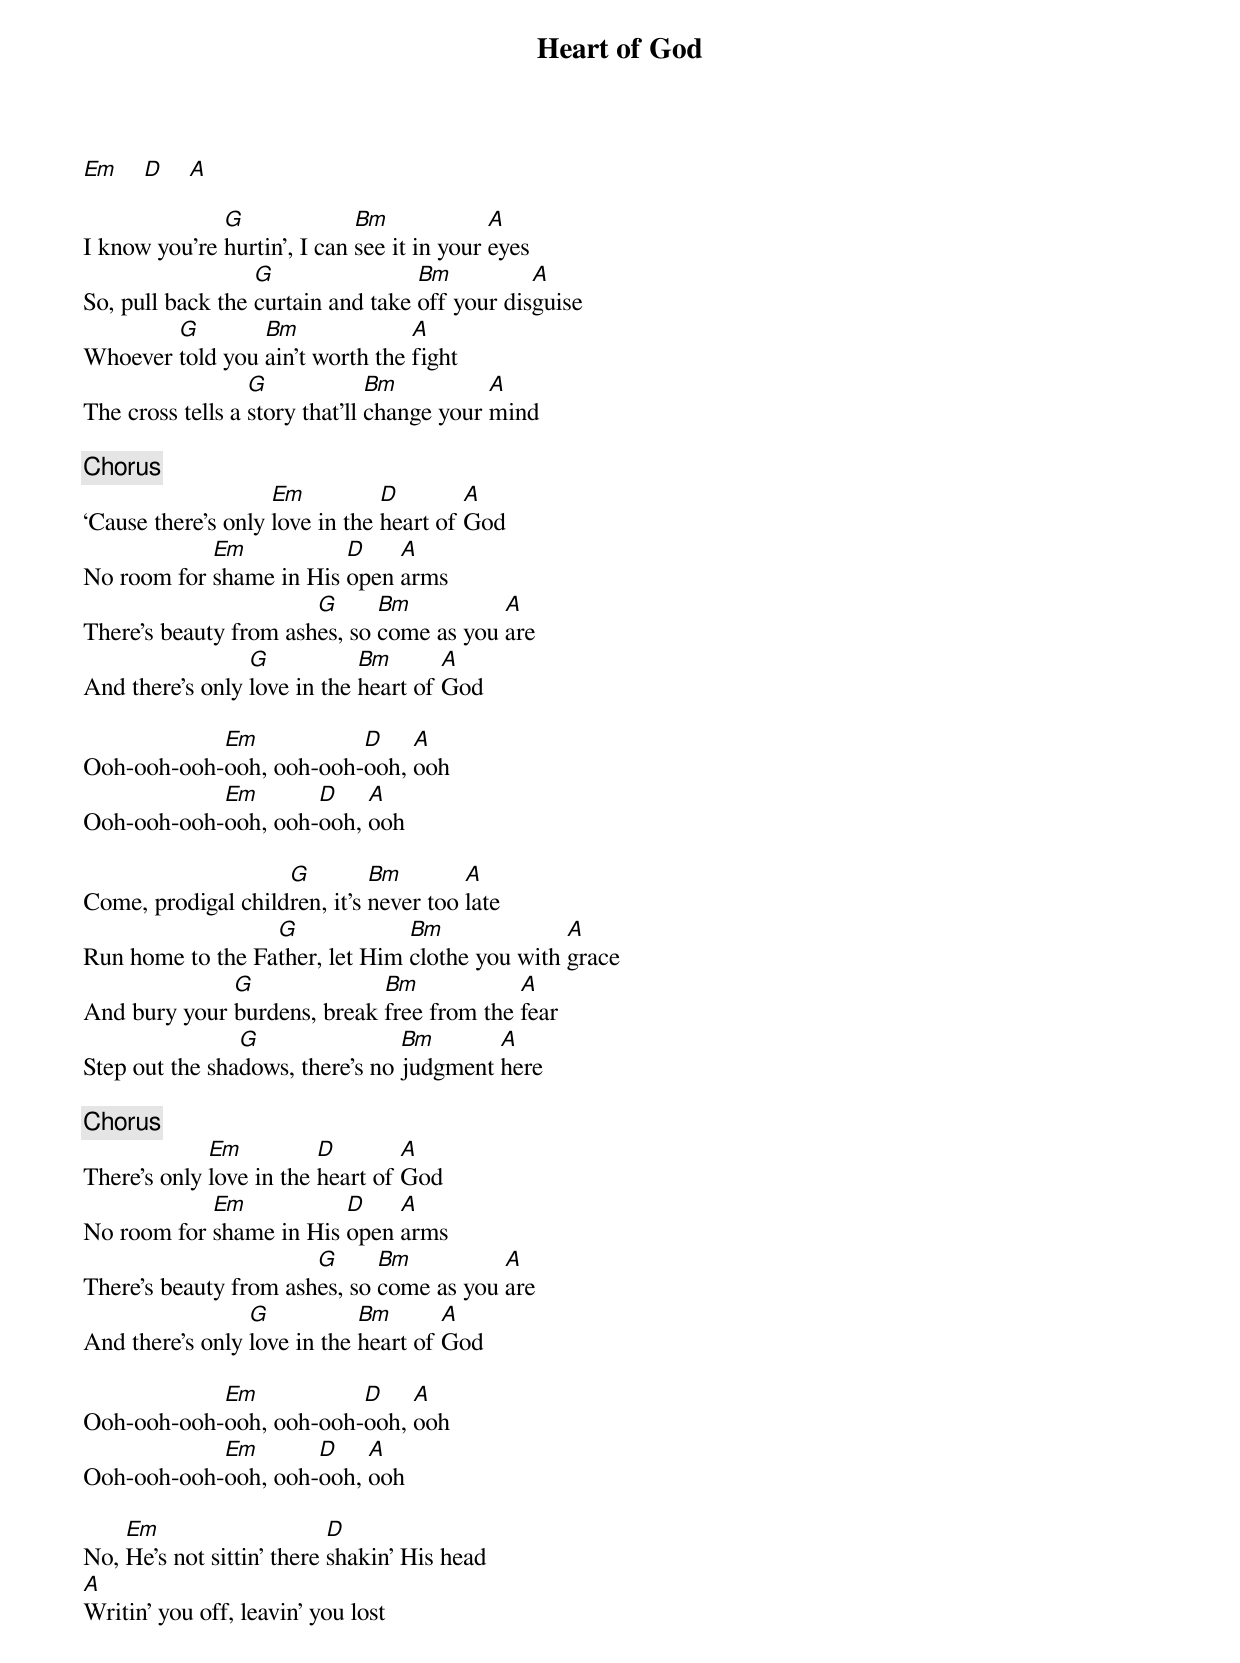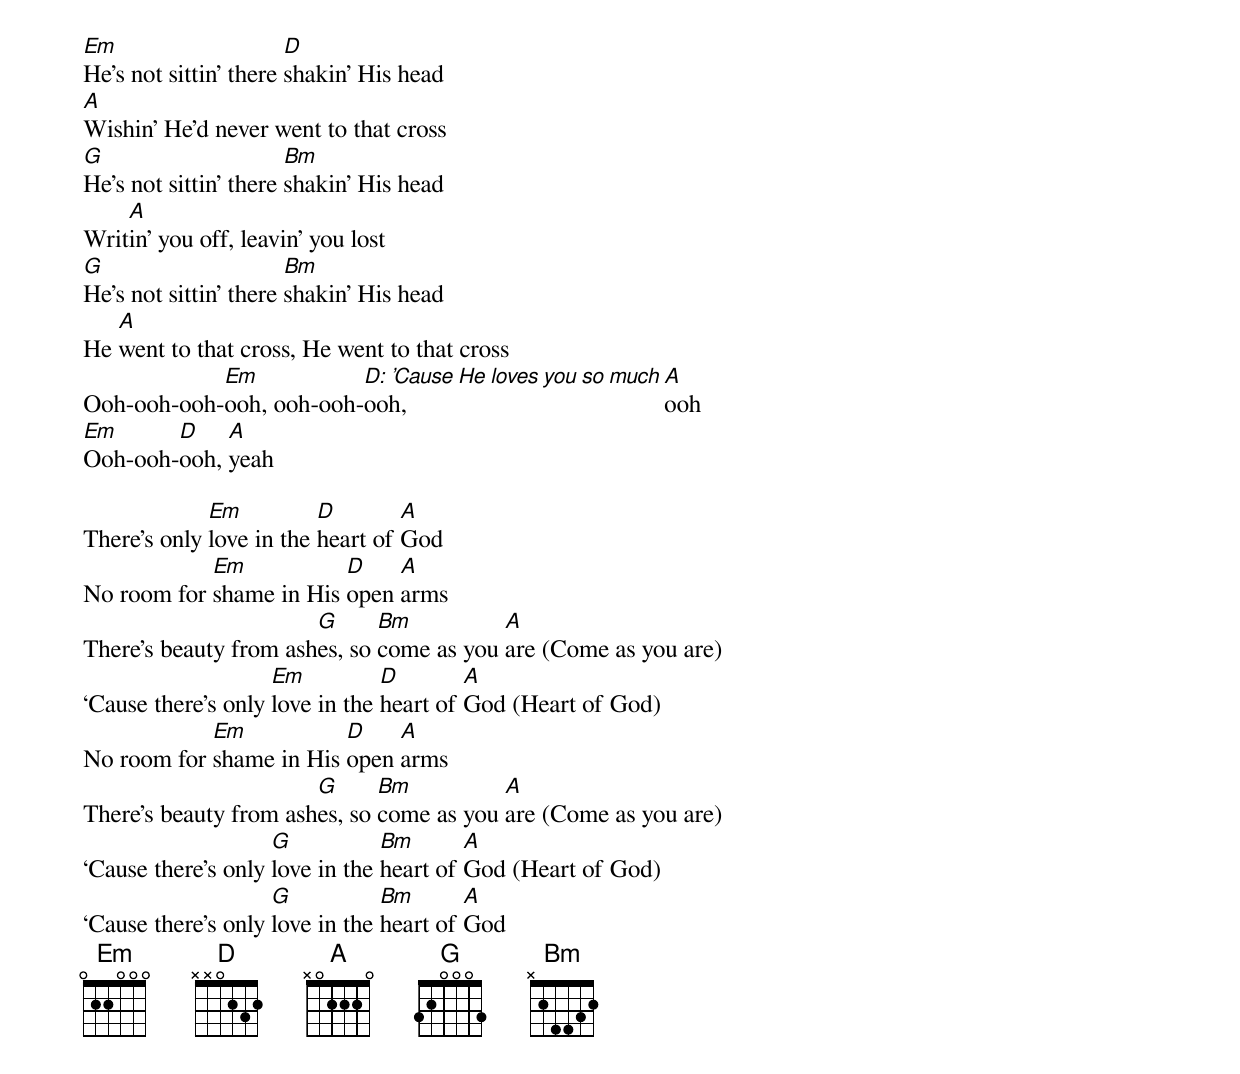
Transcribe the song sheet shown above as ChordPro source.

{Title: Heart of God}
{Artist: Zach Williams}

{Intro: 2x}
[Em]    [D]    [A]

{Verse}
I know you're [G]hurtin', I can [Bm]see it in your [A]eyes
So, pull back the [G]curtain and take [Bm]off your dis[A]guise
Whoever [G]told you [Bm]ain't worth the [A]fight
The cross tells a [G]story that'll [Bm]change your [A]mind

{Chorus}
‘Cause there's only [Em]love in the [D]heart of [A]God
No room for [Em]shame in His [D]open [A]arms
There's beauty from ash[G]es, so [Bm]come as you [A]are
And there's only [G]love in the [Bm]heart of [A]God

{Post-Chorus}
Ooh-ooh-ooh-[Em]ooh, ooh-ooh-[D]ooh, [A]ooh
Ooh-ooh-ooh-[Em]ooh, ooh-[D]ooh, [A]ooh

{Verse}
Come, prodigal child[G]ren, it's [Bm]never too [A]late
Run home to the Fa[G]ther, let Him [Bm]clothe you with [A]grace
And bury your [G]burdens, break [Bm]free from the [A]fear
Step out the sha[G]dows, there's no [Bm]judgment [A]here

{Chorus}
There's only [Em]love in the [D]heart of [A]God
No room for [Em]shame in His [D]open [A]arms
There's beauty from ash[G]es, so [Bm]come as you [A]are
And there's only [G]love in the [Bm]heart of [A]God

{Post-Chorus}
Ooh-ooh-ooh-[Em]ooh, ooh-ooh-[D]ooh, [A]ooh
Ooh-ooh-ooh-[Em]ooh, ooh-[D]ooh, [A]ooh

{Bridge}
No, [Em]He's not sittin' there [D]shakin' His head
[A]Writin' you off, leavin' you lost
[Em]He's not sittin' there [D]shakin' His head
[A]Wishin' He'd never went to that cross
[G]He's not sittin' there [Bm]shakin' His head
Writ[A]in' you off, leavin' you lost
[G]He's not sittin' there [Bm]shakin' His head
He [A]went to that cross, He went to that cross
Ooh-ooh-ooh-[Em]ooh, ooh-ooh-[D: 'Cause He loves you so much]ooh, [A]ooh
[Em]Ooh-ooh-[D]ooh, [A]yeah

{Final Chorus}
There's only [Em]love in the [D]heart of [A]God
No room for [Em]shame in His [D]open [A]arms
There's beauty from ash[G]es, so [Bm]come as you [A]are (Come as you are)
‘Cause there's only [Em]love in the [D]heart of [A]God (Heart of God)
No room for [Em]shame in His [D]open [A]arms
There's beauty from ash[G]es, so [Bm]come as you [A]are (Come as you are)
‘Cause there's only [G]love in the [Bm]heart of [A]God (Heart of God)
‘Cause there's only [G]love in the [Bm]heart of [A]God
